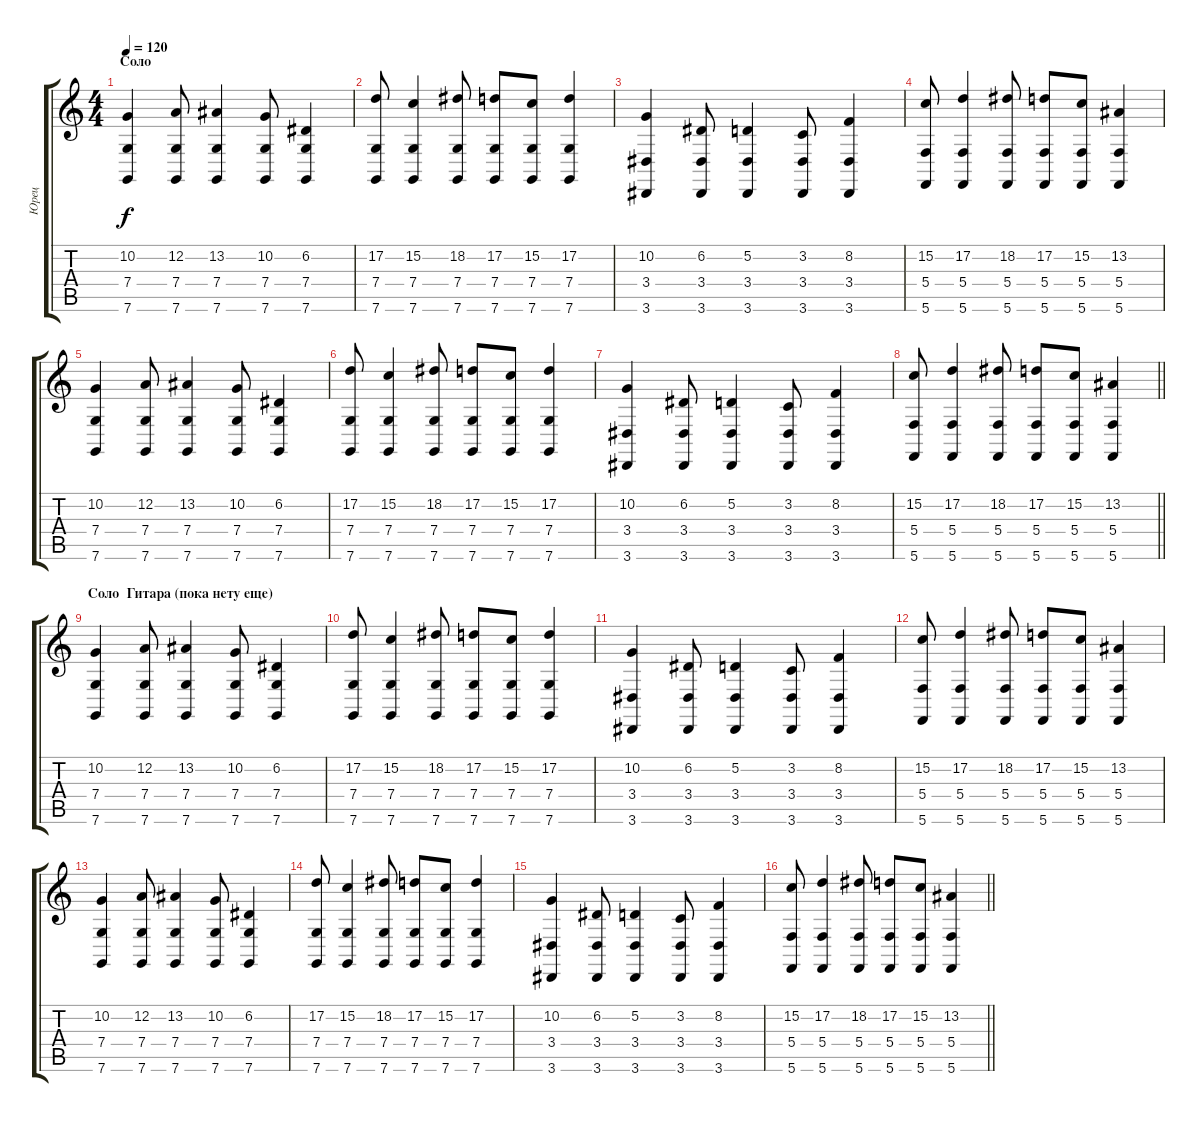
\track ("Юрец" "Юрец") {instrument electricgrandpiano}
\staff {score tabs}
\tuning (D4 A3 F3 C3 G2 C2) {hide}
\ts (4 4)
\section ("" "Соло")
\tempo 120
\clef g2
\ks c
(10.2 7.4 7.6).4{dy f} (12.2 7.4 7.6).8 (13.2 7.4 7.6).4 (10.2 7.4 7.6).8 (6.2 7.4 7.6).4 |
(17.2 7.4 7.6).8 (15.2 7.4 7.6).4 (18.2 7.4 7.6).8 (17.2 7.4 7.6).8 (15.2 7.4 7.6).8 (17.2 7.4 7.6).4 |
(10.2 3.4 3.6).4 (6.2 3.4 3.6).8 (5.2 3.4 3.6).4 (3.2 3.4 3.6).8 (8.2 3.4 3.6).4 |
(15.2 5.4 5.6).8 (17.2 5.4 5.6).4 (18.2 5.4 5.6).8 (17.2 5.4 5.6).8 (15.2 5.4 5.6).8 (13.2 5.4 5.6).4 |
(10.2 7.4 7.6).4 (12.2 7.4 7.6).8 (13.2 7.4 7.6).4 (10.2 7.4 7.6).8 (6.2 7.4 7.6).4 |
(17.2 7.4 7.6).8 (15.2 7.4 7.6).4 (18.2 7.4 7.6).8 (17.2 7.4 7.6).8 (15.2 7.4 7.6).8 (17.2 7.4 7.6).4 |
(10.2 3.4 3.6).4 (6.2 3.4 3.6).8 (5.2 3.4 3.6).4 (3.2 3.4 3.6).8 (8.2 3.4 3.6).4 |
\barLineRight lightlight
(15.2 5.4 5.6).8 (17.2 5.4 5.6).4 (18.2 5.4 5.6).8 (17.2 5.4 5.6).8 (15.2 5.4 5.6).8 (13.2 5.4 5.6).4 |
\section ("" "Соло  Гитара (пока нету еще)")
(10.2 7.4 7.6).4 (12.2 7.4 7.6).8 (13.2 7.4 7.6).4 (10.2 7.4 7.6).8 (6.2 7.4 7.6).4 |
(17.2 7.4 7.6).8 (15.2 7.4 7.6).4 (18.2 7.4 7.6).8 (17.2 7.4 7.6).8 (15.2 7.4 7.6).8 (17.2 7.4 7.6).4 |
(10.2 3.4 3.6).4 (6.2 3.4 3.6).8 (5.2 3.4 3.6).4 (3.2 3.4 3.6).8 (8.2 3.4 3.6).4 |
(15.2 5.4 5.6).8 (17.2 5.4 5.6).4 (18.2 5.4 5.6).8 (17.2 5.4 5.6).8 (15.2 5.4 5.6).8 (13.2 5.4 5.6).4 |
(10.2 7.4 7.6).4 (12.2 7.4 7.6).8 (13.2 7.4 7.6).4 (10.2 7.4 7.6).8 (6.2 7.4 7.6).4 |
(17.2 7.4 7.6).8 (15.2 7.4 7.6).4 (18.2 7.4 7.6).8 (17.2 7.4 7.6).8 (15.2 7.4 7.6).8 (17.2 7.4 7.6).4 |
(10.2 3.4 3.6).4 (6.2 3.4 3.6).8 (5.2 3.4 3.6).4 (3.2 3.4 3.6).8 (8.2 3.4 3.6).4 |
\barLineRight lightlight
(15.2 5.4 5.6).8 (17.2 5.4 5.6).4 (18.2 5.4 5.6).8 (17.2 5.4 5.6).8 (15.2 5.4 5.6).8 (13.2 5.4 5.6).4
